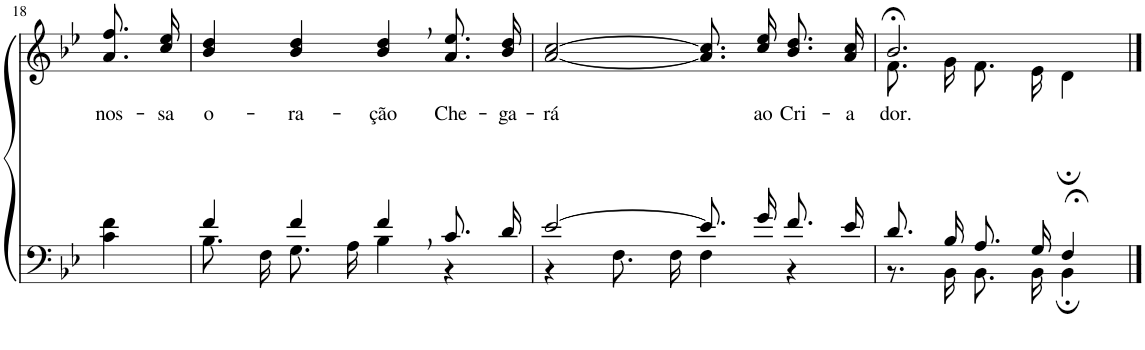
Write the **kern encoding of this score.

**kern	**kern	**text
*part2	*part1	*part1
*staff2	*staff1	*staff1
*I"Parte III e IV	*I"Parte I e II	*
!!LO:PB:g=z
*clefF4	*clefG2	*
*Trd2c3	*Trd2c3	*
*k[b-e-]	*k[b-e-]	*
*M4/4	*M4/4	*
=18	=18	=18
!	!	!LO:LY:b
4c\ 4f\	8.a\ 8.ff\L	nos-
!	!	!LO:LY:b
.	16cc\ 16ee-\Jk	-sa
=19	=19	=19
*^	*	*
!	!	!	!LO:LY:b
4f/	8.B-\L	4b-/ 4dd/	o-
.	16F\Jk	.	.
!	!	!	!LO:LY:b
4f/	8.G\L	4b-/ 4dd/	-ra-
.	16A\Jk	.	.
!	!	!	!LO:LY:b
4f,/	4B-\	4b-/, 4dd/,	-ção
!	!	!	!LO:LY:b
8.c/L	4r	8.a\ 8.ee-\L	Che-
!	!	!	!LO:LY:b
16d/Jk	.	16b-\ 16dd\Jk	-ga-
=20	=20	=20	=20
!	!	!	!LO:LY:b
[2e-/	4r	[2a/ [2cc/	-rá
.	8.F\L	.	.
.	16F\Jk	.	.
8.e-/L]	4F\	8.a]\ 8.cc]\L	.
!	!	!	!LO:LY:b
16g/Jk	.	16cc\ 16ee-\Jk	ao
!	!	!	!LO:LY:b
8.f/L	4r	8.b-\ 8.dd\L	Cri-
!	!	!	!LO:LY:b
16e-/Jk	.	16a\ 16cc\Jk	-a-
=21	=21	=21	=21
*	*	*^	*
!	!	!	!	!LO:LY:b
8.d/L	8.r	2.b-;</	8.f\L	-dor.
16B-/Jk	16BB-\	.	16g\Jk	.
8.A/L	8.BB-\L	.	8.f\L	.
16G/Jk	16BB-\Jk	.	16e-\Jk	.
4F;</	4BB-;\	.	4d;\	.
*v	*v	*	*	*
*	*v	*v	*
==	==	==
*-	*-	*-
